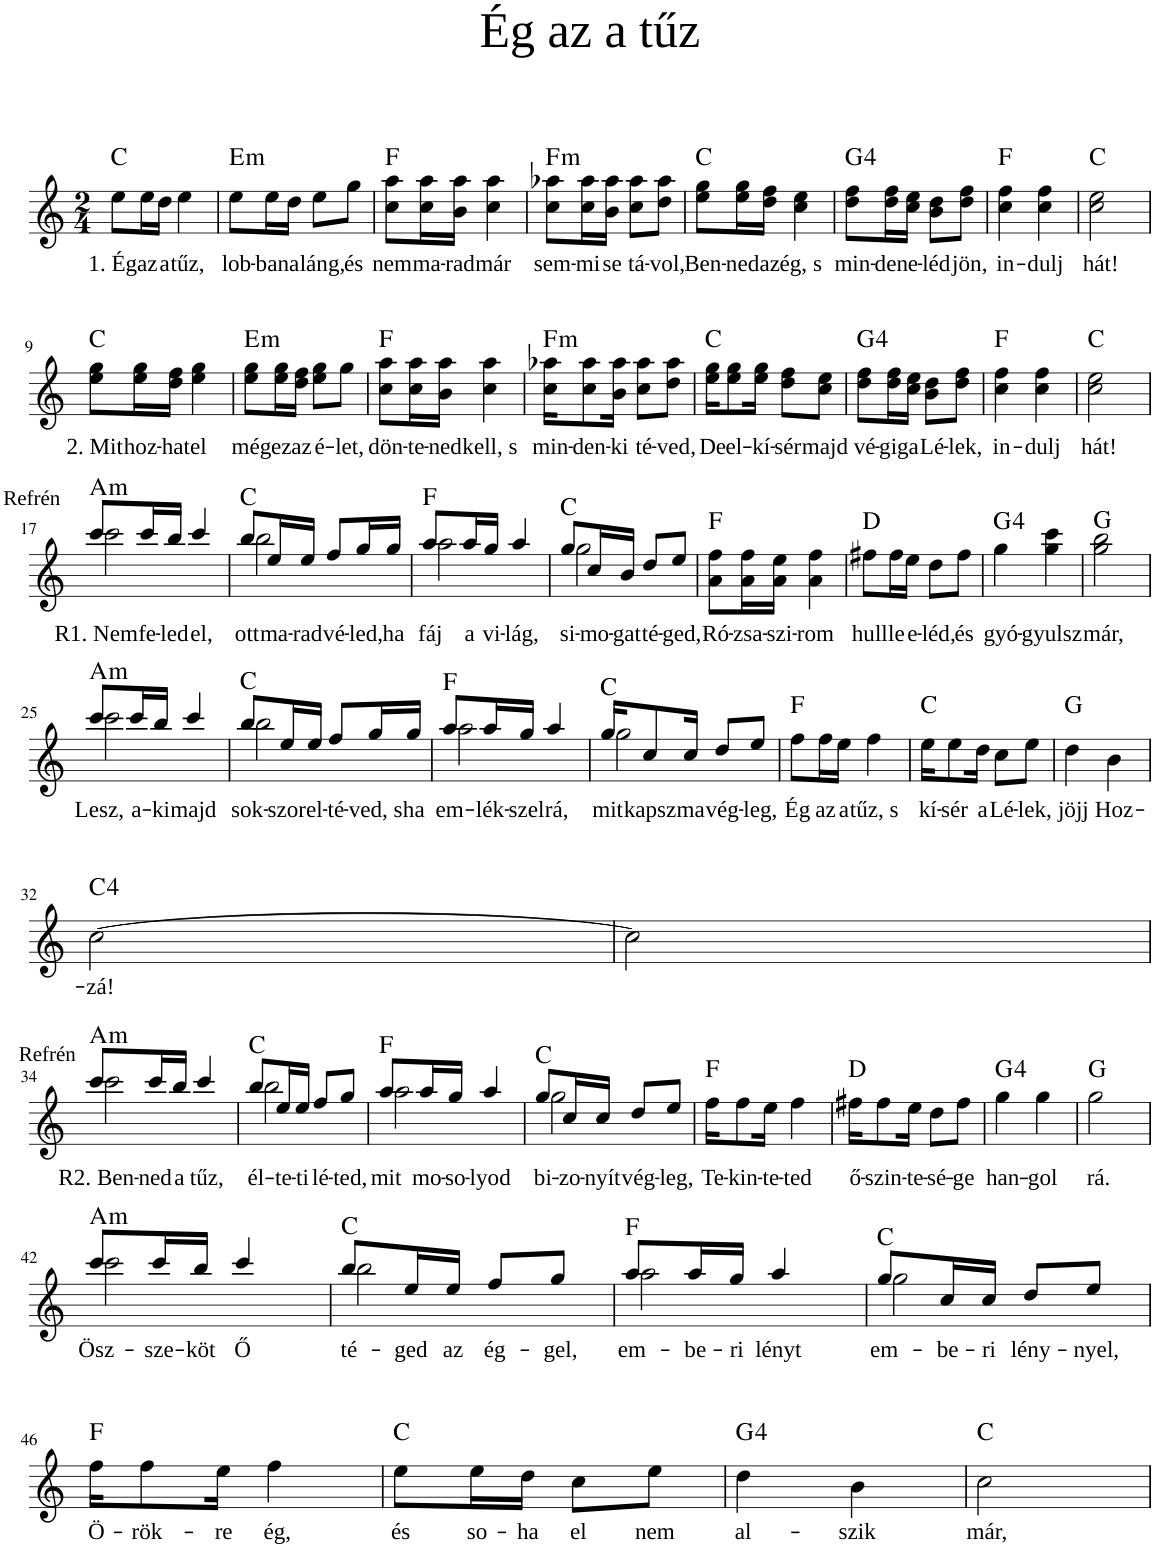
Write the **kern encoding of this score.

**kern	**text	**harte
*part1	*part1	*part1
*staff1	*staff1	*
*I"Voice	*	*
*clefG2	*	*
*k[]	*	*
*M2/4	*	*
=1	=1	=1
!	!LO:LY:b	!LO:H:kt=N.C.
8ee\L	1. Ég	N
!	!LO:LY:b	!
16ee\L	az	.
!	!LO:LY:b	!
16dd\JJ	a	.
!	!LO:LY:b	!
4ee\	tűz,	.
=2	=2	=2
!	!LO:LY:b	!LO:H:kt=m
8ee\L	lob-	E:min
!	!LO:LY:b	!
16ee\L	-ban	.
!	!LO:LY:b	!
16dd\JJ	a	.
!	!LO:LY:b	!
8ee\L	láng,	.
!	!LO:LY:b	!
8gg\J	és	.
=3	=3	=3
!	!LO:LY:b	!LO:H:kt=N.C.
8cc\ 8aa\L	nem	N
!	!LO:LY:b	!
16cc\ 16aa\L	ma-	.
!	!LO:LY:b	!
16b\ 16aa\JJ	-rad	.
!	!LO:LY:b	!
4cc\ 4aa\	már	.
=4	=4	=4
!	!LO:LY:b	!LO:H:kt=m
8cc\ 8aa-X\L	sem-	F:min
!	!LO:LY:b	!
16cc\ 16aa-\L	-mi	.
!	!LO:LY:b	!
16b\ 16aa-\JJ	se	.
!	!LO:LY:b	!
8cc\ 8aa-\L	tá-	.
!	!LO:LY:b	!
8dd\ 8aa-\J	-vol,	.
=5	=5	=5
!	!LO:LY:b	!LO:H:kt=N.C.
8ee\ 8gg\L	Ben-	N
!	!LO:LY:b	!
16ee\ 16gg\L	-ned	.
!	!LO:LY:b	!
16dd\ 16ff\JJ	az	.
!	!LO:LY:b	!
4cc\ 4ee\	ég, s	.
=6	=6	=6
!	!LO:LY:b	!
8dd\ 8ff\L	min-	G:maj(4)
!	!LO:LY:b	!
16dd\ 16ff\L	-den	.
!	!LO:LY:b	!
16cc\ 16ee\JJ	e-	.
!	!LO:LY:b	!
8b\ 8dd\L	-léd	.
!	!LO:LY:b	!
8dd\ 8ff\J	jön,	.
=7	=7	=7
!	!LO:LY:b	!LO:H:kt=N.C.
4cc\ 4ff\	in-	N
!	!LO:LY:b	!
4cc\ 4ff\	-dulj	.
=8	=8	=8
!	!LO:LY:b	!LO:H:kt=N.C.
2cc\ 2ee\	hát!	N
!!LO:LB:g=z
=9	=9	=9
!	!LO:LY:b	!LO:H:kt=N.C.
8ee\ 8gg\L	2. Mit	N
!	!LO:LY:b	!
16ee\ 16gg\L	hoz-	.
!	!LO:LY:b	!
16dd\ 16ff\JJ	-hat	.
!	!LO:LY:b	!
4ee\ 4gg\	el	.
=10	=10	=10
!	!LO:LY:b	!LO:H:kt=m
8ee\ 8gg\L	még	E:min
!	!LO:LY:b	!
16ee\ 16gg\L	ez	.
!	!LO:LY:b	!
16dd\ 16ff\JJ	az	.
!	!LO:LY:b	!
8ee\ 8gg\L	é-	.
!	!LO:LY:b	!
8gg\J	-let,	.
=11	=11	=11
!	!LO:LY:b	!LO:H:kt=N.C.
8cc\ 8aa\L	dön-	N
!	!LO:LY:b	!
16cc\ 16aa\L	-te-	.
!	!LO:LY:b	!
16b\ 16aa\JJ	-ned	.
!	!LO:LY:b	!
4cc\ 4aa\	kell, s	.
=12	=12	=12
!	!LO:LY:b	!LO:H:kt=m
16cc\ 16aa-X\KL	min-	F:min
!	!LO:LY:b	!
8cc\ 8aa-\	-den-	.
!	!LO:LY:b	!
16b\ 16aa-\Jk	-ki	.
!	!LO:LY:b	!
8cc\ 8aa-\L	té-	.
!	!LO:LY:b	!
8dd\ 8aa-\J	-ved,	.
=13	=13	=13
!	!LO:LY:b	!LO:H:kt=N.C.
16ee\ 16gg\KL	De	N
!	!LO:LY:b	!
8ee\ 8gg\	el-	.
!	!LO:LY:b	!
16ee\ 16gg\Jk	-kí-	.
!	!LO:LY:b	!
8dd\ 8ff\L	-sér	.
!	!LO:LY:b	!
8cc\ 8ee\J	majd	.
=14	=14	=14
!	!LO:LY:b	!
8dd\ 8ff\L	vé-	G:maj(4)
!	!LO:LY:b	!
16dd\ 16ff\L	-gig	.
!	!LO:LY:b	!
16cc\ 16ee\JJ	a	.
!	!LO:LY:b	!
8b\ 8dd\L	Lé-	.
!	!LO:LY:b	!
8dd\ 8ff\J	-lek,	.
=15	=15	=15
!	!LO:LY:b	!LO:H:kt=N.C.
4cc\ 4ff\	in-	N
!	!LO:LY:b	!
4cc\ 4ff\	-dulj	.
=16	=16	=16
!	!LO:LY:b	!LO:H:kt=N.C.
2cc\ 2ee\	hát!	N
!!LO:LB:g=z
=17	=17	=17
!LO:TX:a:t=Refrén	!	!
!	!LO:LY:b	!LO:H:kt=m
*^	*	*
8ccc/L	2ccc\	R1. Nem	A:min
!	!	!LO:LY:b	!
16ccc/L	.	fe-	.
!	!	!LO:LY:b	!
16bb/JJ	.	-led	.
!	!	!LO:LY:b	!
4ccc/	.	el,	.
=18	=18	=18	=18
!	!	!LO:LY:b	!LO:H:kt=N.C.
8bb/L	2bb\	ott	N
!	!	!LO:LY:b	!
16ee/L	.	ma-	.
!	!	!LO:LY:b	!
16ee/JJ	.	-rad	.
!	!	!LO:LY:b	!
8ff/L	.	vé-	.
!	!	!LO:LY:b	!
16gg/L	.	-led,	.
!	!	!LO:LY:b	!
16gg/JJ	.	ha	.
=19	=19	=19	=19
!	!	!LO:LY:b	!LO:H:kt=N.C.
8aa/L	2aa\	fáj	N
!	!	!LO:LY:b	!
16aa/L	.	a	.
!	!	!LO:LY:b	!
16gg/JJ	.	vi-	.
!	!	!LO:LY:b	!
4aa/	.	-lág,	.
=20	=20	=20	=20
!	!	!LO:LY:b	!LO:H:kt=N.C.
8gg/L	2gg\	si-	N
!	!	!LO:LY:b	!
16cc/L	.	-mo-	.
!	!	!LO:LY:b	!
16b/JJ	.	-gat	.
!	!	!LO:LY:b	!
8dd/L	.	té-	.
!	!	!LO:LY:b	!
8ee/J	.	-ged,	.
*v	*v	*	*
=21	=21	=21
!	!LO:LY:b	!LO:H:kt=N.C.
8a\ 8ff\L	Ró-	N
!	!LO:LY:b	!
16a\ 16ff\L	-zsa-	.
!	!LO:LY:b	!
16a\ 16ee\JJ	-szi-	.
!	!LO:LY:b	!
4a\ 4ff\	-rom	.
=22	=22	=22
!	!LO:LY:b	!LO:H:kt=N.C.
8ff#X\L	hull	N
!	!LO:LY:b	!
16ff#\L	le	.
!	!LO:LY:b	!
16ee\JJ	e-	.
!	!LO:LY:b	!
8dd\L	-léd,	.
!	!LO:LY:b	!
8ff#\J	és	.
=23	=23	=23
!	!LO:LY:b	!
4gg\	gyó-	G:maj(4)
!	!LO:LY:b	!
4gg\ 4ccc\	-gyulsz	.
=24	=24	=24
!	!LO:LY:b	!LO:H:kt=N.C.
2gg\ 2bb\	már,	N
!!LO:LB:g=z
=25	=25	=25
!	!LO:LY:b	!LO:H:kt=m
*^	*	*
8ccc/L	2ccc\	Lesz,	A:min
!	!	!LO:LY:b	!
16ccc/L	.	a-	.
!	!	!LO:LY:b	!
16bb/JJ	.	-ki	.
!	!	!LO:LY:b	!
4ccc/	.	majd	.
=26	=26	=26	=26
!	!	!LO:LY:b	!LO:H:kt=N.C.
8bb/L	2bb\	sok-	N
!	!	!LO:LY:b	!
16ee/L	.	-szor	.
!	!	!LO:LY:b	!
16ee/JJ	.	el-	.
!	!	!LO:LY:b	!
8ff/L	.	-té-	.
!	!	!LO:LY:b	!
16gg/L	.	-ved, s	.
!	!	!LO:LY:b	!
16gg/JJ	.	ha	.
=27	=27	=27	=27
!	!	!LO:LY:b	!LO:H:kt=N.C.
8aa/L	2aa\	em-	N
!	!	!LO:LY:b	!
16aa/L	.	-lék-	.
!	!	!LO:LY:b	!
16gg/JJ	.	-szel	.
!	!	!LO:LY:b	!
4aa/	.	rá,	.
=28	=28	=28	=28
!	!	!LO:LY:b	!LO:H:kt=N.C.
16gg/KL	2gg\	mit	N
!	!	!LO:LY:b	!
8cc/	.	kapsz	.
!	!	!LO:LY:b	!
16cc/Jk	.	ma	.
!	!	!LO:LY:b	!
8dd/L	.	vég-	.
!	!	!LO:LY:b	!
8ee/J	.	-leg,	.
*v	*v	*	*
=29	=29	=29
!	!LO:LY:b	!LO:H:kt=N.C.
8ff\L	Ég	N
!	!LO:LY:b	!
16ff\L	az	.
!	!LO:LY:b	!
16ee\JJ	a	.
!	!LO:LY:b	!
4ff\	tűz, s	.
=30	=30	=30
!	!LO:LY:b	!LO:H:kt=N.C.
16ee\KL	kí-	N
!	!LO:LY:b	!
8ee\	-sér	.
!	!LO:LY:b	!
16dd\Jk	a	.
!	!LO:LY:b	!
8cc\L	Lé-	.
!	!LO:LY:b	!
8ee\J	-lek,	.
=31	=31	=31
!	!LO:LY:b	!LO:H:kt=N.C.
4dd\	jöjj	N
!	!LO:LY:b	!
4b\	Hoz-	.
!!LO:LB:g=z
=32	=32	=32
!	!LO:LY:b	!
[2cc\	-zá!	C:maj(4)
=33	=33	=33
2cc\]	.	.
!!LO:LB:g=z
=34	=34	=34
!LO:TX:a:t=Refrén	!	!
!	!LO:LY:b	!LO:H:kt=m
*^	*	*
8ccc/L	2ccc\	R2. Ben-	A:min
!	!	!LO:LY:b	!
16ccc/L	.	-ned	.
!	!	!LO:LY:b	!
16bb/JJ	.	a	.
!	!	!LO:LY:b	!
4ccc/	.	tűz,	.
=35	=35	=35	=35
!	!	!LO:LY:b	!LO:H:kt=N.C.
8bb/L	2bb\	él-	N
!	!	!LO:LY:b	!
16ee/L	.	-te-	.
!	!	!LO:LY:b	!
16ee/JJ	.	-ti	.
!	!	!LO:LY:b	!
8ff/L	.	lé-	.
!	!	!LO:LY:b	!
8gg/J	.	-ted,	.
=36	=36	=36	=36
!	!	!LO:LY:b	!LO:H:kt=N.C.
8aa/L	2aa\	mit	N
!	!	!LO:LY:b	!
16aa/L	.	mo-	.
!	!	!LO:LY:b	!
16gg/JJ	.	-so-	.
!	!	!LO:LY:b	!
4aa/	.	-lyod	.
=37	=37	=37	=37
!	!	!LO:LY:b	!LO:H:kt=N.C.
8gg/L	2gg\	bi-	N
!	!	!LO:LY:b	!
16cc/L	.	-zo-	.
!	!	!LO:LY:b	!
16cc/JJ	.	-nyít	.
!	!	!LO:LY:b	!
8dd/L	.	vég-	.
!	!	!LO:LY:b	!
8ee/J	.	-leg,	.
*v	*v	*	*
=38	=38	=38
!	!LO:LY:b	!LO:H:kt=N.C.
16ff\KL	Te-	N
!	!LO:LY:b	!
8ff\	-kin-	.
!	!LO:LY:b	!
16ee\Jk	-te-	.
!	!LO:LY:b	!
4ff\	-ted	.
=39	=39	=39
!	!LO:LY:b	!LO:H:kt=N.C.
16ff#X\KL	ő-	N
!	!LO:LY:b	!
8ff#\	-szin-	.
!	!LO:LY:b	!
16ee\Jk	-te-	.
!	!LO:LY:b	!
8dd\L	-sé-	.
!	!LO:LY:b	!
8ff#\J	-ge	.
=40	=40	=40
!	!LO:LY:b	!
4gg\	han-	G:maj(4)
!	!LO:LY:b	!
4gg\	-gol	.
=41	=41	=41
!	!LO:LY:b	!LO:H:kt=N.C.
2gg\	rá.	N
!!LO:LB:g=z
=42	=42	=42
!	!LO:LY:b	!LO:H:kt=m
*^	*	*
8ccc/L	2ccc\	Ösz-	A:min
!	!	!LO:LY:b	!
16ccc/L	.	-sze-	.
!	!	!LO:LY:b	!
16bb/JJ	.	-köt	.
!	!	!LO:LY:b	!
4ccc/	.	Ő	.
=43	=43	=43	=43
!	!	!LO:LY:b	!LO:H:kt=N.C.
8bb/L	2bb\	té-	N
!	!	!LO:LY:b	!
16ee/L	.	-ged	.
!	!	!LO:LY:b	!
16ee/JJ	.	az	.
!	!	!LO:LY:b	!
8ff/L	.	ég-	.
!	!	!LO:LY:b	!
8gg/J	.	-gel,	.
=44	=44	=44	=44
!	!	!LO:LY:b	!LO:H:kt=N.C.
8aa/L	2aa\	em-	N
!	!	!LO:LY:b	!
16aa/L	.	-be-	.
!	!	!LO:LY:b	!
16gg/JJ	.	-ri	.
!	!	!LO:LY:b	!
4aa/	.	lényt	.
=45	=45	=45	=45
!	!	!LO:LY:b	!LO:H:kt=N.C.
8gg/L	2gg\	em-	N
!	!	!LO:LY:b	!
16cc/L	.	-be-	.
!	!	!LO:LY:b	!
16cc/JJ	.	-ri	.
!	!	!LO:LY:b	!
8dd/L	.	lény-	.
!	!	!LO:LY:b	!
8ee/J	.	-nyel,	.
*v	*v	*	*
!!LO:LB:g=z
=46	=46	=46
!	!LO:LY:b	!LO:H:kt=N.C.
16ff\KL	Ö-	N
!	!LO:LY:b	!
8ff\	-rök-	.
!	!LO:LY:b	!
16ee\Jk	-re	.
!	!LO:LY:b	!
4ff\	ég,	.
=47	=47	=47
!	!LO:LY:b	!LO:H:kt=N.C.
8ee\L	és	N
!	!LO:LY:b	!
16ee\L	so-	.
!	!LO:LY:b	!
16dd\JJ	-ha	.
!	!LO:LY:b	!
8cc\L	el	.
!	!LO:LY:b	!
8ee\J	nem	.
=48	=48	=48
!	!LO:LY:b	!
4dd\	al-	G:maj(4)
!	!LO:LY:b	!
4b\	-szik	.
=49	=49	=49
!	!LO:LY:b	!LO:H:kt=N.C.
2cc\	már,	N
=	=	=
*-	*-	*-
